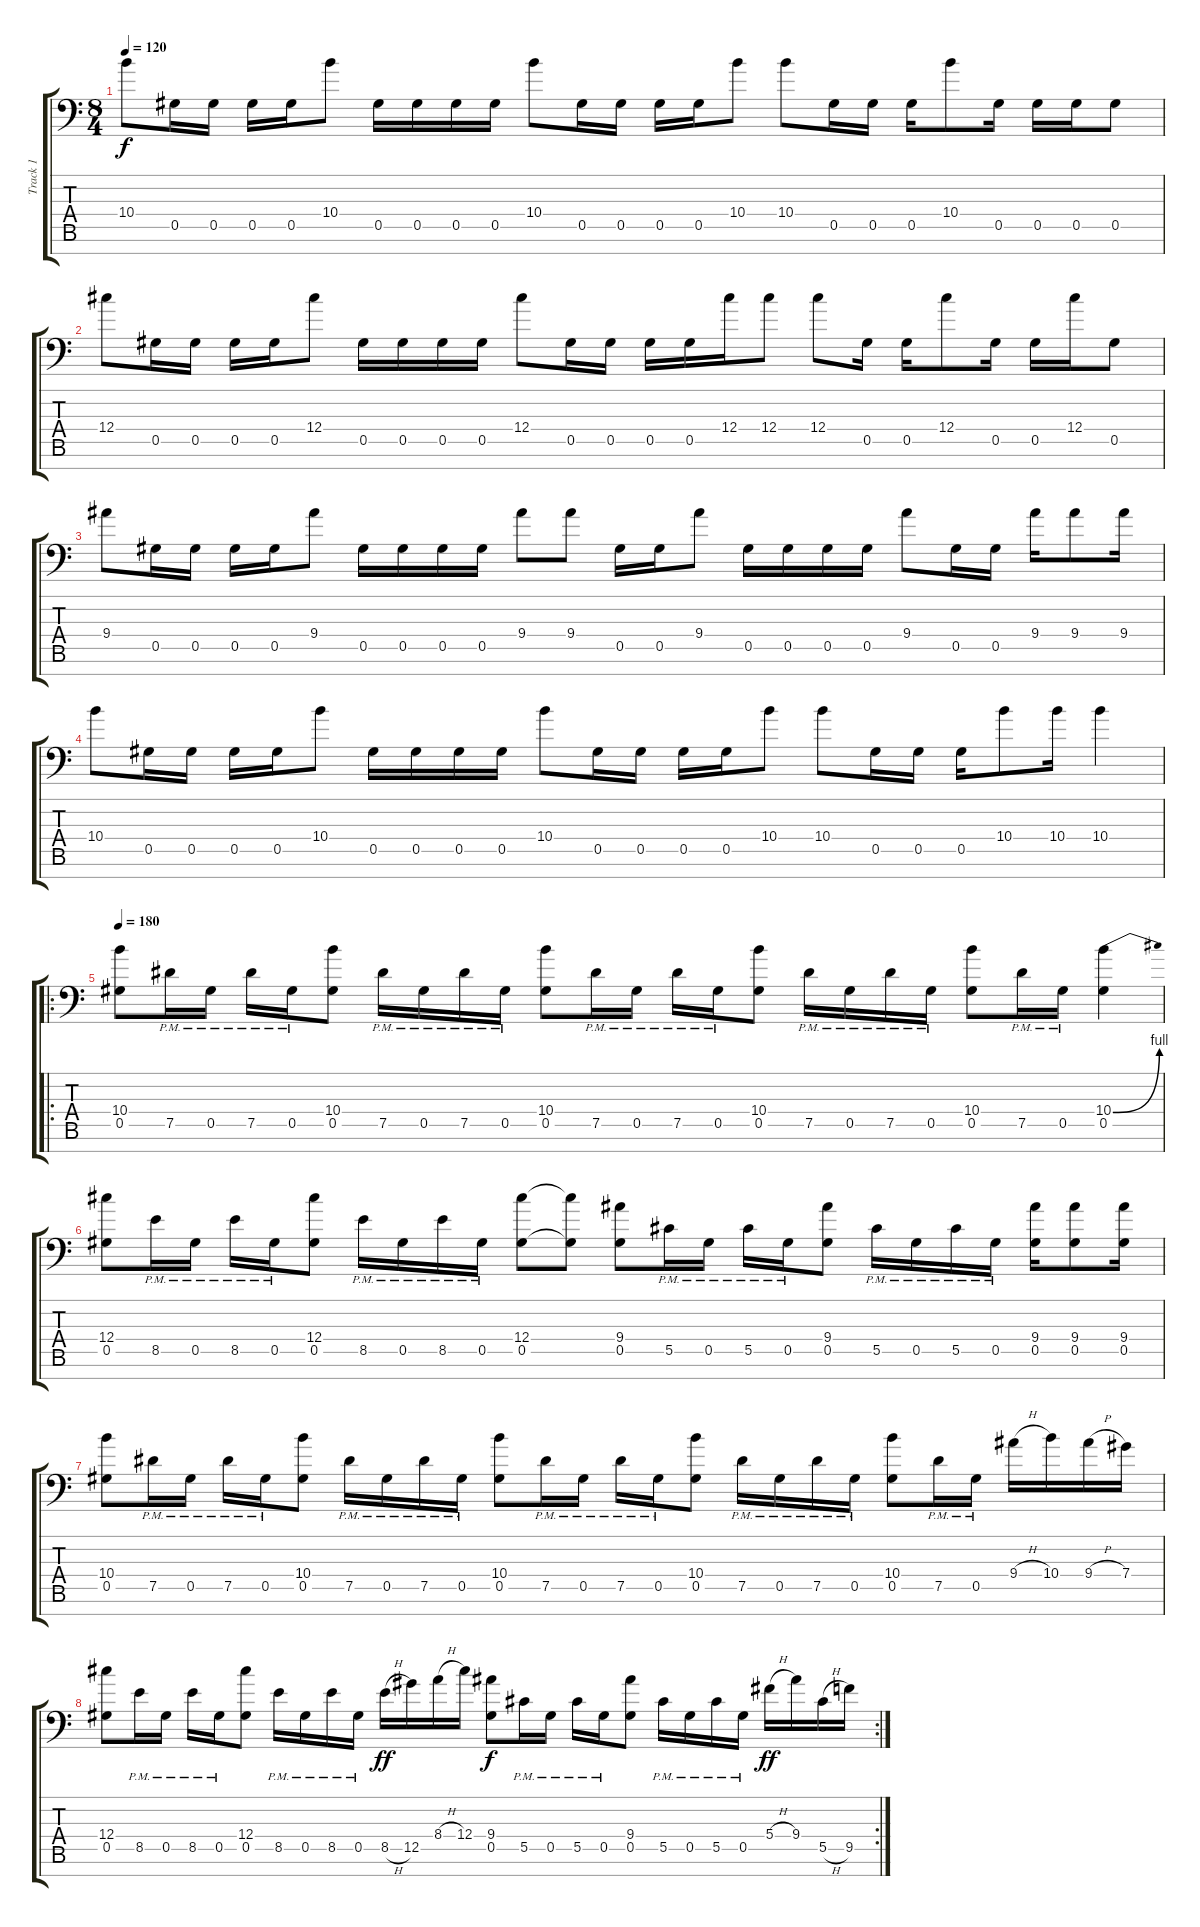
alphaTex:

\track ("Track 1" "Track 1") {instrument distortionguitar}
\staff {score tabs}
\tuning (Eb4 Bb3 Gb3 Db3 Ab2 Eb2 Ab1) {hide}
\ts (8 4)
\tempo 120
\clef f4
\ks c
10.4.8{dy f} 0.5.16 0.5.16 0.5.16 0.5.16 10.4.8 0.5.16 0.5.16 0.5.16 0.5.16 10.4.8 0.5.16 0.5.16 0.5.16 0.5.16 10.4.8 10.4.8 0.5.16 0.5.16 0.5.16 10.4.8 0.5.16 0.5.16 0.5.16 0.5.8 |
12.4.8 0.5.16 0.5.16 0.5.16 0.5.16 12.4.8 0.5.16 0.5.16 0.5.16 0.5.16 12.4.8 0.5.16 0.5.16 0.5.16 0.5.16 12.4.16 12.4.8 12.4.8 0.5.16 0.5.16 12.4.8 0.5.16 0.5.16 12.4.16 0.5.8 |
9.4.8 0.5.16 0.5.16 0.5.16 0.5.16 9.4.8 0.5.16 0.5.16 0.5.16 0.5.16 9.4.8 9.4.8 0.5.16 0.5.16 9.4.8 0.5.16 0.5.16 0.5.16 0.5.16 9.4.8 0.5.16 0.5.16 9.4.16 9.4.8 9.4.16 |
10.4.8 0.5.16 0.5.16 0.5.16 0.5.16 10.4.8 0.5.16 0.5.16 0.5.16 0.5.16 10.4.8 0.5.16 0.5.16 0.5.16 0.5.16 10.4.8 10.4.8 0.5.16 0.5.16 0.5.16 10.4.8 10.4.16 10.4.4 |
\ro
\tempo 180
(10.4 0.5).8 7.5{pm}.16 0.5{pm}.16 7.5{pm}.16 0.5{pm}.16 (10.4 0.5).8 7.5{pm}.16 0.5{pm}.16 7.5{pm}.16 0.5{pm}.16 (10.4 0.5).8 7.5{pm}.16 0.5{pm}.16 7.5{pm}.16 0.5{pm}.16 (10.4 0.5).8 7.5{pm}.16 0.5{pm}.16 7.5{pm}.16 0.5{pm}.16 (10.4 0.5).8 7.5{pm}.16 0.5{pm}.16 (10.4{be (bend 0 0 60 4)} 0.5).4 |
(12.4 0.5).8 8.5{pm}.16 0.5{pm}.16 8.5{pm}.16 0.5{pm}.16 (12.4 0.5).8 8.5{pm}.16 0.5{pm}.16 8.5{pm}.16 0.5{pm}.16 (12.4 0.5).8 (12.4{t} 0.5{t}).8 (9.4 0.5).8 5.5{pm}.16 0.5{pm}.16 5.5{pm}.16 0.5{pm}.16 (9.4 0.5).8 5.5{pm}.16 0.5{pm}.16 5.5{pm}.16 0.5{pm}.16 (9.4 0.5).16 (9.4 0.5).8 (9.4 0.5).16 |
(10.4 0.5).8 7.5{pm}.16 0.5{pm}.16 7.5{pm}.16 0.5{pm}.16 (10.4 0.5).8 7.5{pm}.16 0.5{pm}.16 7.5{pm}.16 0.5{pm}.16 (10.4 0.5).8 7.5{pm}.16 0.5{pm}.16 7.5{pm}.16 0.5{pm}.16 (10.4 0.5).8 7.5{pm}.16 0.5{pm}.16 7.5{pm}.16 0.5{pm}.16 (10.4 0.5).8 7.5{pm}.16 0.5{pm}.16 9.4{h}.16 10.4.16 9.4{h}.16 7.4.16 |
\rc 2
(12.4 0.5).8 8.5{pm}.16 0.5{pm}.16 8.5{pm}.16 0.5{pm}.16 (12.4 0.5).8 8.5{pm}.16 0.5{pm}.16 8.5{pm}.16 0.5{pm}.16 8.5{h}.16{dy ff} 12.5.16 8.4{h}.16 12.4.16 (9.4 0.5).8{dy f} 5.5{pm}.16 0.5{pm}.16 5.5{pm}.16 0.5{pm}.16 (9.4 0.5).8 5.5{pm}.16 0.5{pm}.16 5.5{pm}.16 0.5{pm}.16 5.4{h}.16{dy ff} 9.4.16 5.5{h}.16 9.5.16
